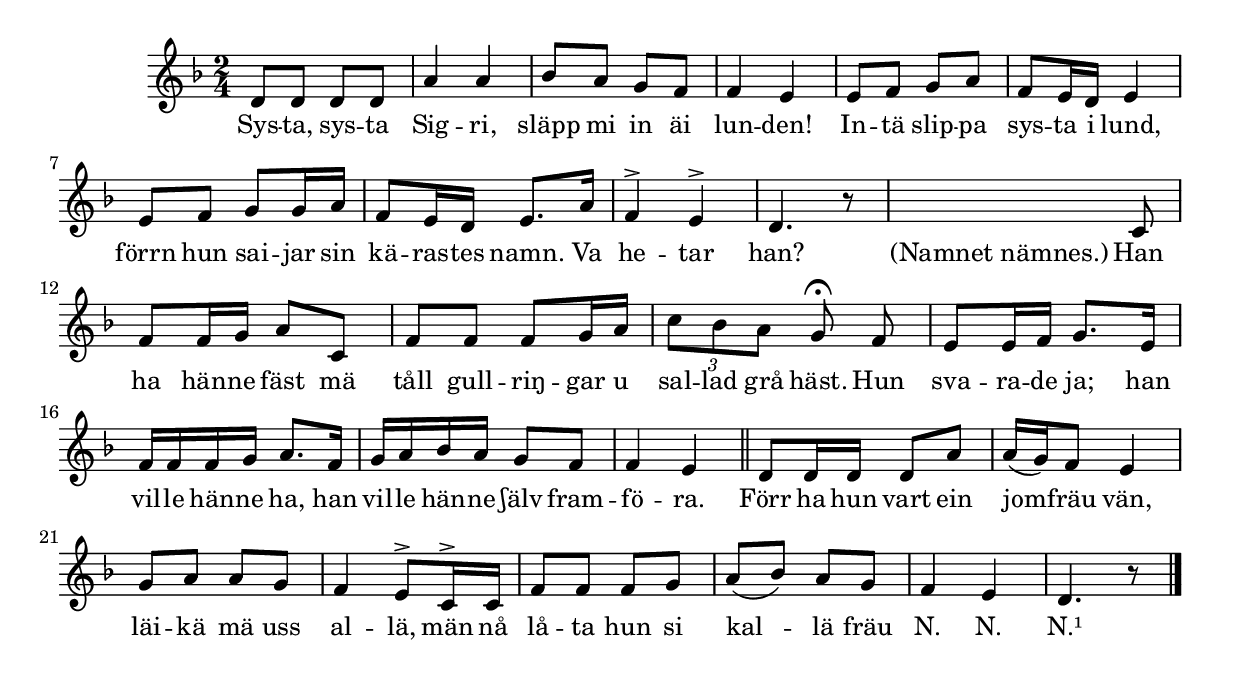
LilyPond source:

{
\time 2/4
\key d \minor

 d'8 d' d' d'  | 
 a'4 a'  | 
 bes'8 a' g' f'  | 
 f'4 e'  | 
 e'8 f' g' a'  | 
 f' e'16 d' e'4  | 
 e'8 f' g' g'16 a'  | 
 f'8 e'16 d' e'8. a'16  | 
 f'4^> e'^>  | 
 d'4. r8  | 
 \once \hideNotes d'4. c'8  | \break
 f' f'16 g' a'8 c'  | 
 f' f' f' g'16 a'  | 
  \times 2/3 { c''8 bes' a' }  g'-\fermata\noBeam f'  | 
 e' e'16 f' g'8. e'16  | \break
 f'16 f' f' g' a'8. f'16  | 
 g' a' bes' a' g'8 f'  | 
 f'4 e' \bar "||" |
 d'8 d'16 d' d'8 a'  | 
 a'16-( g'-) f'8 e'4  | 
 g'8 a' a' g'  | 
 f'4 e'8^> c'16^> c'  | 
 f'8 f' f' g'  | 
 a'-( bes'-) a' g'  | 
 f'4 e'  | 
 d'4. r8 \bar "|." |
 }
 \addlyrics {
     Sys -- ta, sys -- ta Sig -- ri, släpp mi in äi lun -- den!
     In -- tä slip -- pa sys -- ta i lund, förrn hun sai -- jar sin
     kä -- ras -- tes namn. Va he -- tar han?
     \once \override LyricText.self-alignment-X = #-0.9 "(Namnet nämnes.)"
     Han ha hän -- ne fäst mä
     tåll gull -- riŋ -- gar u sal -- lad grå häst. Hun sva -- ra -- de ja; han
     vil -- le hän -- ne ha, han vil -- le hän -- ne ʃälv fram -- fö -- ra.
     Förr ha hun vart ein jom --  -- fräu vän, läi -- kä mä uss al -- lä, män nå
     lå -- ta hun si kal --  -- lä fräu N. N. N.¹
}
